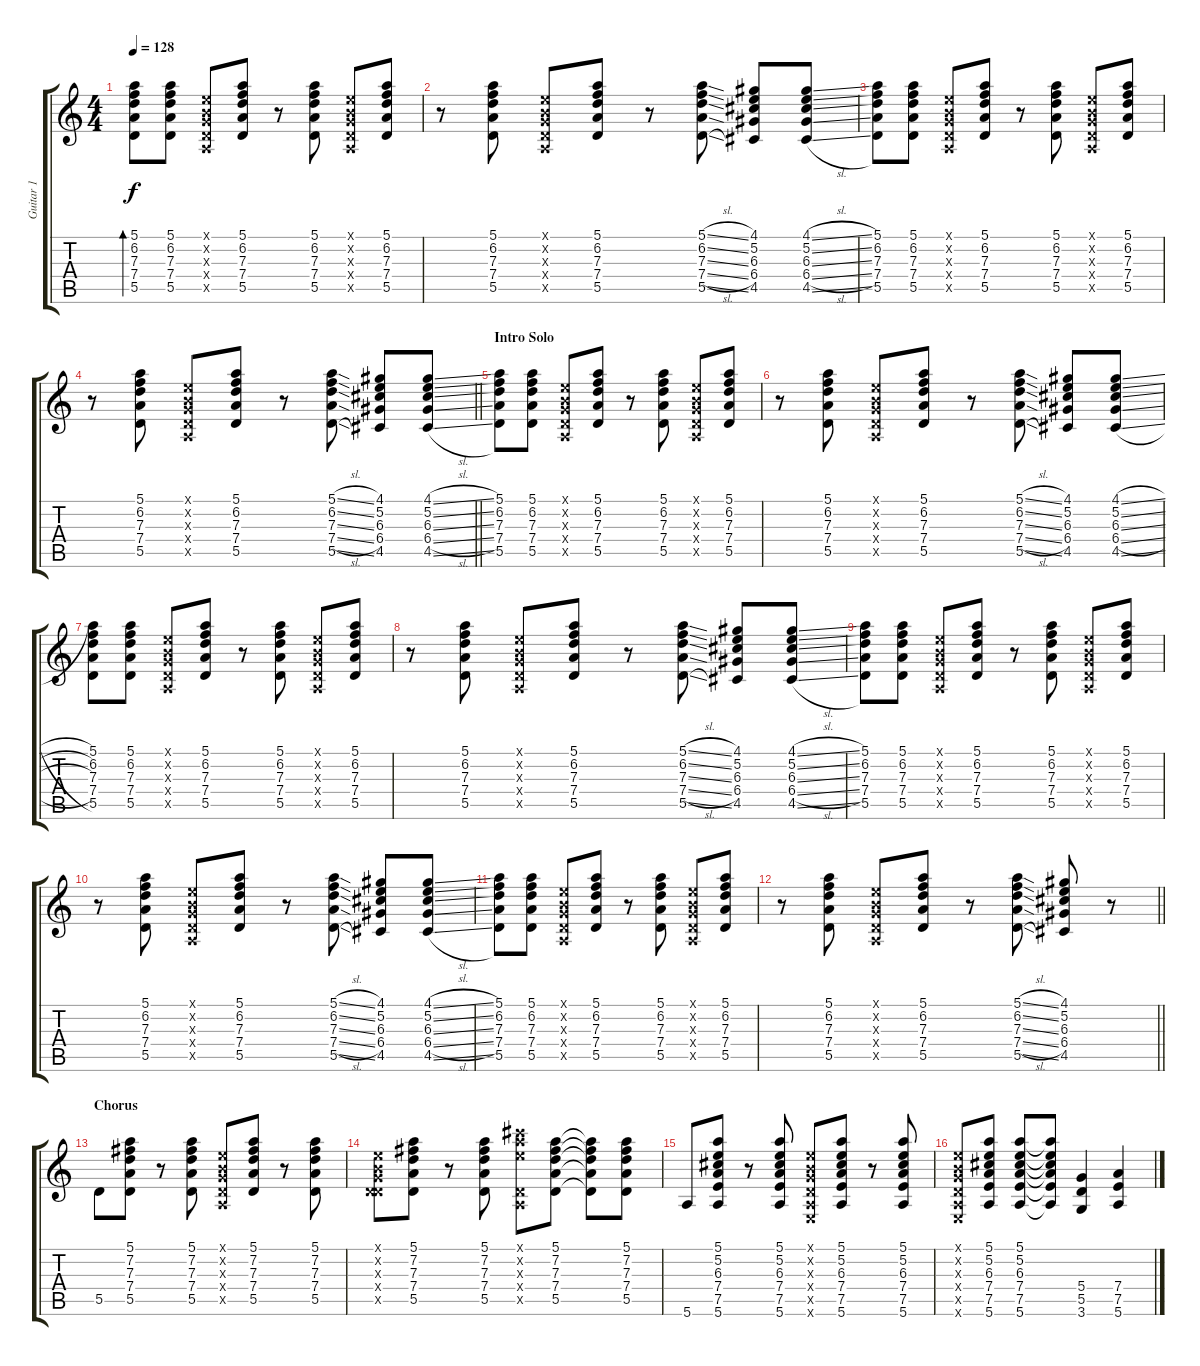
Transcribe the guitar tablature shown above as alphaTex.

\track ("Guitar 1" "Guitar 1") {instrument electricguitarclean}
\staff {score tabs}
\tuning (E4 B3 G3 D3 A2 E2) {hide}
\ts (4 4)
\tempo 128
\clef g2
\ks c
(5.1 6.2 7.3 7.4 5.5).8{bd 240 dy f instrument electricguitarclean} (5.1 6.2 7.3 7.4 5.5).8 (0.1{x} 0.2{x} 0.3{x} 0.4{x} 0.5{x}).8 (5.1 6.2 7.3 7.4 5.5).8 r.8 (5.1 6.2 7.3 7.4 5.5).8 (0.1{x} 0.2{x} 0.3{x} 0.4{x} 0.5{x}).8 (5.1 6.2 7.3 7.4 5.5).8 |
r.8 (5.1 6.2 7.3 7.4 5.5).8 (0.1{x} 0.2{x} 0.3{x} 0.4{x} 0.5{x}).8 (5.1 6.2 7.3 7.4 5.5).8 r.8 (5.1{sl} 6.2{sl} 7.3{sl} 7.4{sl} 5.5{sl}).8 (4.1 5.2 6.3 6.4 4.5).8 (4.1{sl} 5.2{sl} 6.3{sl} 6.4{sl} 4.5{sl}).8 |
(5.1 6.2 7.3 7.4 5.5).8 (5.1 6.2 7.3 7.4 5.5).8 (0.1{x} 0.2{x} 0.3{x} 0.4{x} 0.5{x}).8 (5.1 6.2 7.3 7.4 5.5).8 r.8 (5.1 6.2 7.3 7.4 5.5).8 (0.1{x} 0.2{x} 0.3{x} 0.4{x} 0.5{x}).8 (5.1 6.2 7.3 7.4 5.5).8 |
\barLineRight lightlight
r.8 (5.1 6.2 7.3 7.4 5.5).8 (0.1{x} 0.2{x} 0.3{x} 0.4{x} 0.5{x}).8 (5.1 6.2 7.3 7.4 5.5).8 r.8 (5.1{sl} 6.2{sl} 7.3{sl} 7.4{sl} 5.5{sl}).8 (4.1 5.2 6.3 6.4 4.5).8 (4.1{sl} 5.2{sl} 6.3{sl} 6.4{sl} 4.5{sl}).8 |
\section ("" "Intro Solo")
(5.1 6.2 7.3 7.4 5.5).8 (5.1 6.2 7.3 7.4 5.5).8 (0.1{x} 0.2{x} 0.3{x} 0.4{x} 0.5{x}).8 (5.1 6.2 7.3 7.4 5.5).8 r.8 (5.1 6.2 7.3 7.4 5.5).8 (0.1{x} 0.2{x} 0.3{x} 0.4{x} 0.5{x}).8 (5.1 6.2 7.3 7.4 5.5).8 |
r.8 (5.1 6.2 7.3 7.4 5.5).8 (0.1{x} 0.2{x} 0.3{x} 0.4{x} 0.5{x}).8 (5.1 6.2 7.3 7.4 5.5).8 r.8 (5.1{sl} 6.2{sl} 7.3{sl} 7.4{sl} 5.5{sl}).8 (4.1 5.2 6.3 6.4 4.5).8 (4.1{sl} 5.2{sl} 6.3{sl} 6.4{sl} 4.5{sl}).8 |
(5.1 6.2 7.3 7.4 5.5).8 (5.1 6.2 7.3 7.4 5.5).8 (0.1{x} 0.2{x} 0.3{x} 0.4{x} 0.5{x}).8 (5.1 6.2 7.3 7.4 5.5).8 r.8 (5.1 6.2 7.3 7.4 5.5).8 (0.1{x} 0.2{x} 0.3{x} 0.4{x} 0.5{x}).8 (5.1 6.2 7.3 7.4 5.5).8 |
r.8 (5.1 6.2 7.3 7.4 5.5).8 (0.1{x} 0.2{x} 0.3{x} 0.4{x} 0.5{x}).8 (5.1 6.2 7.3 7.4 5.5).8 r.8 (5.1{sl} 6.2{sl} 7.3{sl} 7.4{sl} 5.5{sl}).8 (4.1 5.2 6.3 6.4 4.5).8 (4.1{sl} 5.2{sl} 6.3{sl} 6.4{sl} 4.5{sl}).8 |
(5.1 6.2 7.3 7.4 5.5).8 (5.1 6.2 7.3 7.4 5.5).8 (0.1{x} 0.2{x} 0.3{x} 0.4{x} 0.5{x}).8 (5.1 6.2 7.3 7.4 5.5).8 r.8 (5.1 6.2 7.3 7.4 5.5).8 (0.1{x} 0.2{x} 0.3{x} 0.4{x} 0.5{x}).8 (5.1 6.2 7.3 7.4 5.5).8 |
r.8 (5.1 6.2 7.3 7.4 5.5).8 (0.1{x} 0.2{x} 0.3{x} 0.4{x} 0.5{x}).8 (5.1 6.2 7.3 7.4 5.5).8 r.8 (5.1{sl} 6.2{sl} 7.3{sl} 7.4{sl} 5.5{sl}).8 (4.1 5.2 6.3 6.4 4.5).8 (4.1{sl} 5.2{sl} 6.3{sl} 6.4{sl} 4.5{sl}).8 |
(5.1 6.2 7.3 7.4 5.5).8 (5.1 6.2 7.3 7.4 5.5).8 (0.1{x} 0.2{x} 0.3{x} 0.4{x} 0.5{x}).8 (5.1 6.2 7.3 7.4 5.5).8 r.8 (5.1 6.2 7.3 7.4 5.5).8 (0.1{x} 0.2{x} 0.3{x} 0.4{x} 0.5{x}).8 (5.1 6.2 7.3 7.4 5.5).8 |
\barLineRight lightlight
r.8 (5.1 6.2 7.3 7.4 5.5).8 (0.1{x} 0.2{x} 0.3{x} 0.4{x} 0.5{x}).8 (5.1 6.2 7.3 7.4 5.5).8 r.8 (5.1{sl} 6.2{sl} 7.3{sl} 7.4{sl} 5.5{sl}).8 (4.1 5.2 6.3 6.4 4.5).8 r.8 |
\section ("" "Chorus")
5.5.8 (5.1 7.2 7.3 7.4 5.5).8 r.8 (5.1 7.2 7.3 7.4 5.5).8 (0.1{x} 0.2{x} 0.3{x} 0.4{x} 0.5{x}).8 (5.1 7.2 7.3 7.4 5.5).8 r.8 (5.1 7.2 7.3 7.4 5.5).8 |
(0.1{x} 0.2{x} 0.3{x} 0.4{x} 5.5{x}).8 (5.1 7.2 7.3 7.4 5.5).8 r.8 (5.1 7.2 7.3 7.4 5.5).8 (9.1{x} 10.2{x} 9.3{x} 0.4{x} 0.5{x}).8 (5.1 7.2 7.3 7.4 5.5).8 (5.1{t} 7.2{t} 7.3{t} 7.4{t} 5.5{t}).8 (5.1 7.2 7.3 7.4 5.5).8 |
5.6.8 (5.1 5.2 6.3 7.4 7.5 5.6).8 r.8 (5.1 5.2 6.3 7.4 7.5 5.6).8 (0.1{x} 0.2{x} 0.3{x} 0.4{x} 0.5{x} 0.6{x}).8 (5.1 5.2 6.3 7.4 7.5 5.6).8 r.8 (5.1 5.2 6.3 7.4 7.5 5.6).8 |
(0.1{x} 0.2{x} 0.3{x} 0.4{x} 0.5{x} 0.6{x}).8 (5.1 5.2 6.3 7.4 7.5 5.6).8 (5.1 5.2 6.3 7.4 7.5 5.6).8 (5.1{t} 5.2{t} 6.3{t} 7.4{t} 7.5{t} 5.6{t}).8 (5.4 5.5 3.6).4 (7.4 7.5 5.6).4
